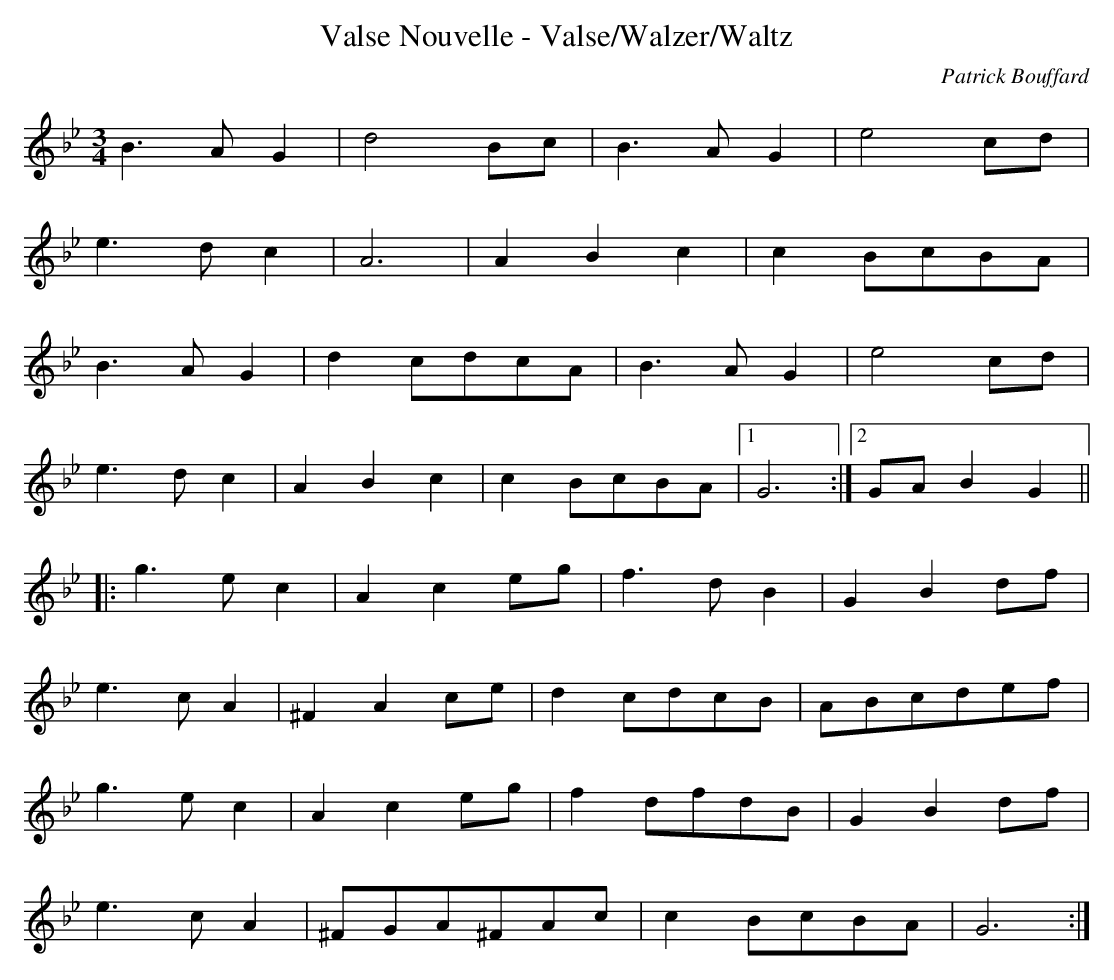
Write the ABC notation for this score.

X:1
T:Valse Nouvelle - Valse/Walzer/Waltz
C:Patrick Bouffard
M:3/4
L:1/4
K:Gm
B>AG|d2B/c/|B>AG|e2c/d/|
e>dc|A3|ABc|cB/c/B/A/|
B>AG|dc/d/c/A/|B>AG|e2c/d/|
e>dc|ABc|cB/c/B/A/|1G3:|2G/A/BG||
|:g>ec|Ace/g/|f>dB|GBd/f/|
e>cA|^FAc/e/|dc/d/c/B/|A/B/c/d/e/f/|
g>ec|Ace/g/|fd/f/d/B/|GBd/f/|
e>cA|^F/G/A/^F/A/c/|cB/c/B/A/|G3:|
